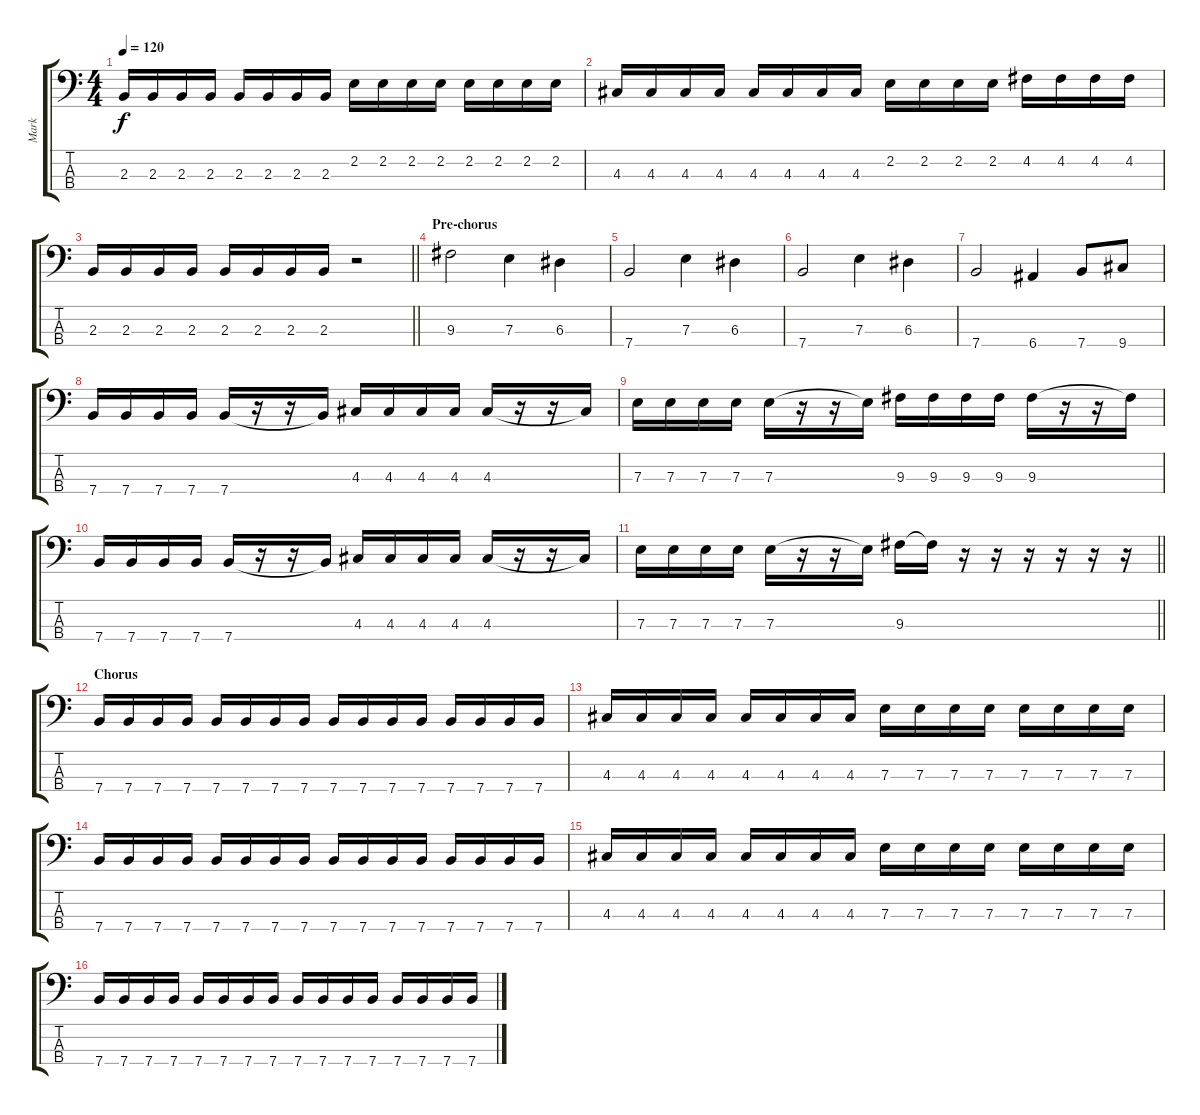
\track ("Mark" "Mark") {instrument electricbasspick}
\staff {score tabs}
\tuning (G2 D2 A1 E1) {hide}
\ts (4 4)
\tempo 120
\clef f4
\ks c
2.3.16{dy f} 2.3.16 2.3.16 2.3.16 2.3.16 2.3.16 2.3.16 2.3.16 2.2.16 2.2.16 2.2.16 2.2.16 2.2.16 2.2.16 2.2.16 2.2.16 |
4.3.16 4.3.16 4.3.16 4.3.16 4.3.16 4.3.16 4.3.16 4.3.16 2.2.16 2.2.16 2.2.16 2.2.16 4.2.16 4.2.16 4.2.16 4.2.16 |
\barLineRight lightlight
2.3.16 2.3.16 2.3.16 2.3.16 2.3.16 2.3.16 2.3.16 2.3.16 r.2 |
\section ("" "Pre-chorus")
9.3.2 7.3.4 6.3.4 |
7.4.2 7.3.4 6.3.4 |
7.4.2 7.3.4 6.3.4 |
7.4.2 6.4.4 7.4.8 9.4.8 |
7.4.16 7.4.16 7.4.16 7.4.16 7.4.16 r.16 r.16 7.4{t}.16 4.3.16 4.3.16 4.3.16 4.3.16 4.3.16 r.16 r.16 4.3{t}.16 |
7.3.16 7.3.16 7.3.16 7.3.16 7.3.16 r.16 r.16 7.3{t}.16 9.3.16 9.3.16 9.3.16 9.3.16 9.3.16 r.16 r.16 9.3{t}.16 |
7.4.16 7.4.16 7.4.16 7.4.16 7.4.16 r.16 r.16 7.4{t}.16 4.3.16 4.3.16 4.3.16 4.3.16 4.3.16 r.16 r.16 4.3{t}.16 |
\barLineRight lightlight
7.3.16 7.3.16 7.3.16 7.3.16 7.3.16 r.16 r.16 7.3{t}.16 9.3.16 9.3{t}.16 r.16 r.16 r.16 r.16 r.16 r.16 |
\section ("" "Chorus")
7.4.16 7.4.16 7.4.16 7.4.16 7.4.16 7.4.16 7.4.16 7.4.16 7.4.16 7.4.16 7.4.16 7.4.16 7.4.16 7.4.16 7.4.16 7.4.16 |
4.3.16 4.3.16 4.3.16 4.3.16 4.3.16 4.3.16 4.3.16 4.3.16 7.3.16 7.3.16 7.3.16 7.3.16 7.3.16 7.3.16 7.3.16 7.3.16 |
7.4.16 7.4.16 7.4.16 7.4.16 7.4.16 7.4.16 7.4.16 7.4.16 7.4.16 7.4.16 7.4.16 7.4.16 7.4.16 7.4.16 7.4.16 7.4.16 |
4.3.16 4.3.16 4.3.16 4.3.16 4.3.16 4.3.16 4.3.16 4.3.16 7.3.16 7.3.16 7.3.16 7.3.16 7.3.16 7.3.16 7.3.16 7.3.16 |
7.4.16 7.4.16 7.4.16 7.4.16 7.4.16 7.4.16 7.4.16 7.4.16 7.4.16 7.4.16 7.4.16 7.4.16 7.4.16 7.4.16 7.4.16 7.4.16
